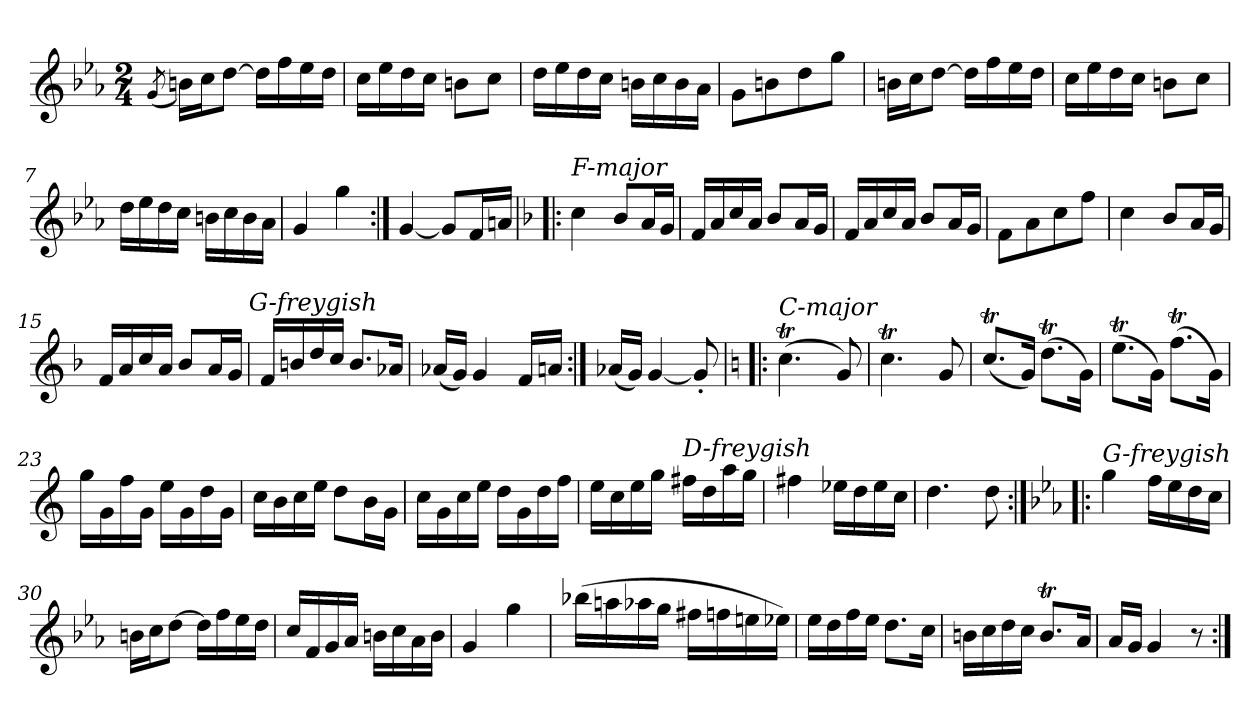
**kern
*part1
*staff1
*clefG2
*k[b-e-a-]
*M2/4
=1
(8qg/
16bnLL)
16ccJ
[8ddJ
16ddLL]
16ff
16ee-
16ddJJ
=2
16ccLL
16ee-
16dd
16ccJJ
8bnL
8ccJ
=3
16ddLL
16ee-
16dd
16ccJJ
16bnLL
16cc
16b
16a-JJ
=4
8gL
8bn
8dd
8ggJ
=5
16bnLL
16ccJ
[8ddJ
16ddLL]
16ff
16ee-
16ddJJ
=6
16ccLL
16ee-
16dd
16ccJJ
8bnL
8ccJ
=7
16ddLL
16ee-
16dd
16ccJJ
16bnLL
16cc
16b
16a-JJ
=8
4g
4gg
=9:|!
[4g
8gL]
16fL
16anJJ
=10!|:
*k[b-]
!LO:TX:a:i:t=F-major
4cc
8b-L
16aL
16gJJ
=11
16fLL
16a
16cc
16aJJ
8b-L
16aL
16gJJ
=12
16fLL
16a
16cc
16aJJ
8b-L
16aL
16gJJ
=13
8fL
8a
8cc
8ffJ
=14
4cc
8b-L
16aL
16gJJ
=15
16fLL
16a
16cc
16aJJ
8b-L
16aL
16gJJ
!LO:TX:a:i:t=G-freygish
=16
16fLL
16bn
16dd
16ccJJ
8.bL
16a-XJk
=17
(16a-XLL
16gJJ)
4g
16fLL
16anJJ
=18:|!
(16a-XLL
16gJJ)
[4g
8g']
=19!|:
*k[]
!LO:TX:a:i:t=C-major
(4.ccT
8g)
=20
4.ccT
8g
=21
(8.ccTL
16gJk)
(8.ddTL
16gJk)
=22
(8.eetL
16gJk)
(8.ffTL
16gJk)
=23
16ggLL
16g
16ff
16gJJ
16eeLL
16g
16dd
16gJJ
=24
16ccLL
16b
16cc
16eeJJ
8ddL
16bL
16gJJ
=25
16ccLL
16g
16cc
16eeJJ
16ddLL
16g
16dd
16ffJJ
=26
16eeLL
16cc
16ee
16ggJJ
!LO:TX:a:i:t=D-freygish
16ff#XLL
16dd
16aa
16ggJJ
=27
4ff#X
16ee-XLL
16dd
16ee-
16ccJJ
=28
4.dd
8dd
=29:|!|:
*k[b-e-a-]
!LO:TX:a:i:t=G-freygish
4gg
16ffLL
16ee-
16dd
16ccJJ
=30
16bnLL
16ccJ
[8ddJ
16ddLL]
16ff
16ee-
16ddJJ
=31
16ccLL
16f
16g
16a-JJ
16bnLL
16cc
16a-
16bJJ
=32
4g
4gg
=33
(16bb-XLL
16aan
16aa-X
16ggJJ
16ff#XLL
16ffn
16een
16ee-XJJ)
=34
16ee-LL
16dd
16ff
16ee-JJ
8.ddL
16ccJk
=35
16bnLL
16cc
16dd
16ccJJ
8.btL
16a-Jk
=36
16a-LL
16gJJ
4g
8r
=:|!
*-
